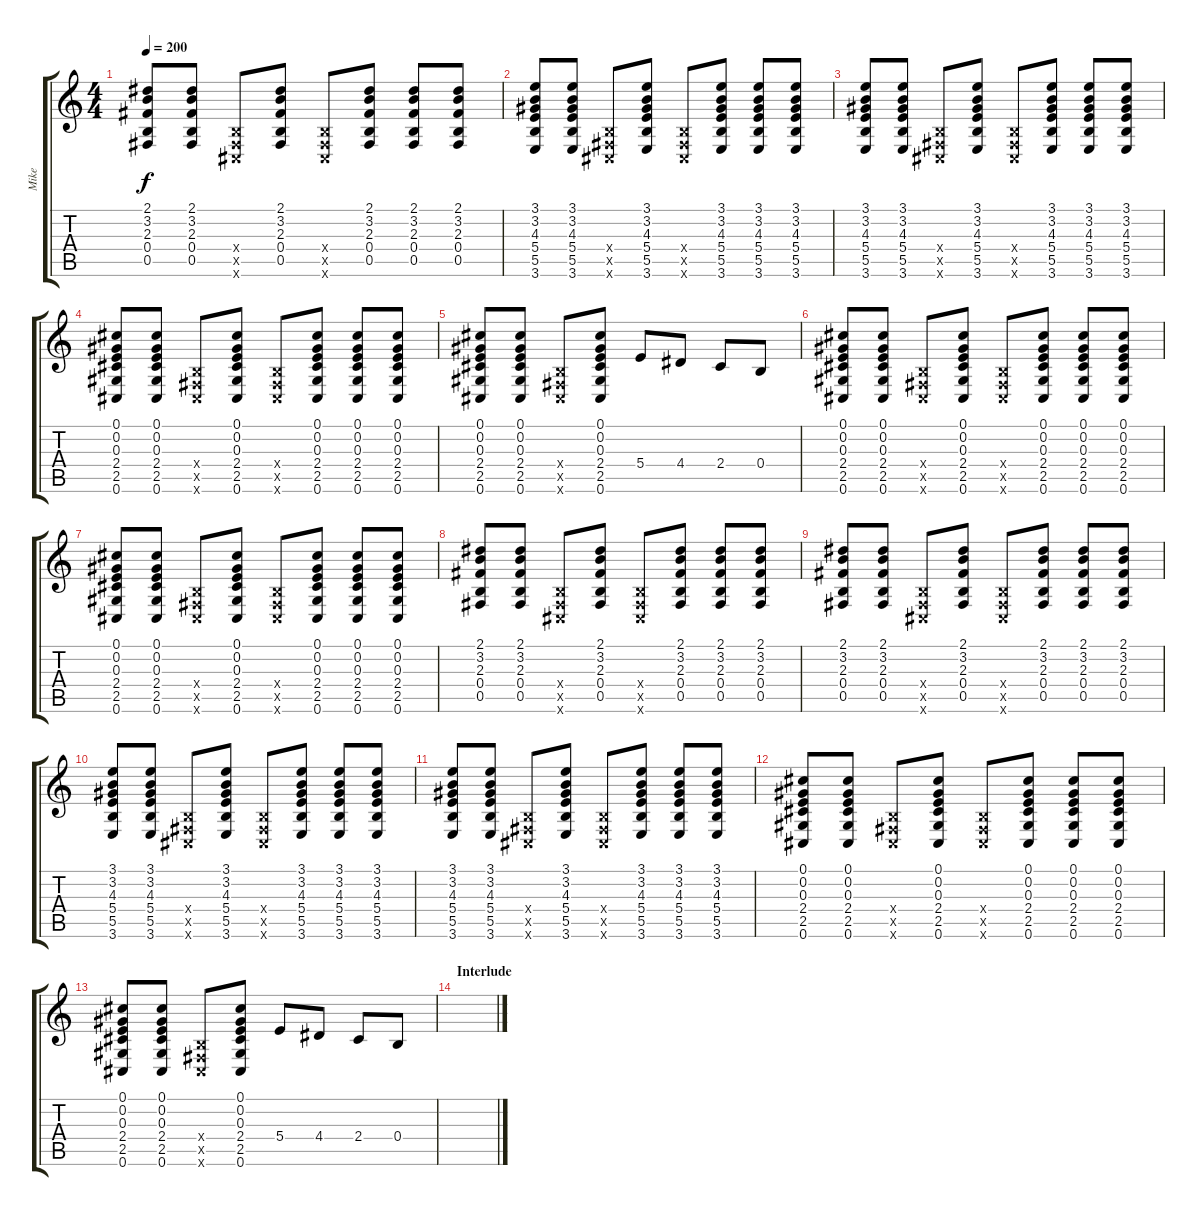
\track ("Mike" "Mike") {instrument acousticguitarsteel}
\staff {score tabs}
\tuning (Db4 Ab3 E3 B2 Gb2 Db2) {hide}
\ts (4 4)
\tempo 200
\clef g2
\ks c
(2.1 3.2 2.3 0.4 0.5).8{dy f} (2.1 3.2 2.3 0.4 0.5).8 (0.4{x} 0.5{x} 0.6{x}).8 (2.1 3.2 2.3 0.4 0.5).8 (0.4{x} 0.5{x} 0.6{x}).8 (2.1 3.2 2.3 0.4 0.5).8 (2.1 3.2 2.3 0.4 0.5).8 (2.1 3.2 2.3 0.4 0.5).8 |
(3.1 3.2 4.3 5.4 5.5 3.6).8 (3.1 3.2 4.3 5.4 5.5 3.6).8 (0.4{x} 0.5{x} 0.6{x}).8 (3.1 3.2 4.3 5.4 5.5 3.6).8 (0.4{x} 0.5{x} 0.6{x}).8 (3.1 3.2 4.3 5.4 5.5 3.6).8 (3.1 3.2 4.3 5.4 5.5 3.6).8 (3.1 3.2 4.3 5.4 5.5 3.6).8 |
(3.1 3.2 4.3 5.4 5.5 3.6).8 (3.1 3.2 4.3 5.4 5.5 3.6).8 (0.4{x} 0.5{x} 0.6{x}).8 (3.1 3.2 4.3 5.4 5.5 3.6).8 (0.4{x} 0.5{x} 0.6{x}).8 (3.1 3.2 4.3 5.4 5.5 3.6).8 (3.1 3.2 4.3 5.4 5.5 3.6).8 (3.1 3.2 4.3 5.4 5.5 3.6).8 |
(0.1 0.2 0.3 2.4 2.5 0.6).8 (0.1 0.2 0.3 2.4 2.5 0.6).8 (0.4{x} 0.5{x} 0.6{x}).8 (0.1 0.2 0.3 2.4 2.5 0.6).8 (0.4{x} 0.5{x} 0.6{x}).8 (0.1 0.2 0.3 2.4 2.5 0.6).8 (0.1 0.2 0.3 2.4 2.5 0.6).8 (0.1 0.2 0.3 2.4 2.5 0.6).8 |
(0.1 0.2 0.3 2.4 2.5 0.6).8 (0.1 0.2 0.3 2.4 2.5 0.6).8 (0.4{x} 0.5{x} 0.6{x}).8 (0.1 0.2 0.3 2.4 2.5 0.6).8 5.4.8 4.4.8 2.4.8 0.4.8 |
(0.1 0.2 0.3 2.4 2.5 0.6).8 (0.1 0.2 0.3 2.4 2.5 0.6).8 (0.4{x} 0.5{x} 0.6{x}).8 (0.1 0.2 0.3 2.4 2.5 0.6).8 (0.4{x} 0.5{x} 0.6{x}).8 (0.1 0.2 0.3 2.4 2.5 0.6).8 (0.1 0.2 0.3 2.4 2.5 0.6).8 (0.1 0.2 0.3 2.4 2.5 0.6).8 |
(0.1 0.2 0.3 2.4 2.5 0.6).8 (0.1 0.2 0.3 2.4 2.5 0.6).8 (0.4{x} 0.5{x} 0.6{x}).8 (0.1 0.2 0.3 2.4 2.5 0.6).8 (0.4{x} 0.5{x} 0.6{x}).8 (0.1 0.2 0.3 2.4 2.5 0.6).8 (0.1 0.2 0.3 2.4 2.5 0.6).8 (0.1 0.2 0.3 2.4 2.5 0.6).8 |
(2.1 3.2 2.3 0.4 0.5).8 (2.1 3.2 2.3 0.4 0.5).8 (0.4{x} 0.5{x} 0.6{x}).8 (2.1 3.2 2.3 0.4 0.5).8 (0.4{x} 0.5{x} 0.6{x}).8 (2.1 3.2 2.3 0.4 0.5).8 (2.1 3.2 2.3 0.4 0.5).8 (2.1 3.2 2.3 0.4 0.5).8 |
(2.1 3.2 2.3 0.4 0.5).8 (2.1 3.2 2.3 0.4 0.5).8 (0.4{x} 0.5{x} 0.6{x}).8 (2.1 3.2 2.3 0.4 0.5).8 (0.4{x} 0.5{x} 0.6{x}).8 (2.1 3.2 2.3 0.4 0.5).8 (2.1 3.2 2.3 0.4 0.5).8 (2.1 3.2 2.3 0.4 0.5).8 |
(3.1 3.2 4.3 5.4 5.5 3.6).8 (3.1 3.2 4.3 5.4 5.5 3.6).8 (0.4{x} 0.5{x} 0.6{x}).8 (3.1 3.2 4.3 5.4 5.5 3.6).8 (0.4{x} 0.5{x} 0.6{x}).8 (3.1 3.2 4.3 5.4 5.5 3.6).8 (3.1 3.2 4.3 5.4 5.5 3.6).8 (3.1 3.2 4.3 5.4 5.5 3.6).8 |
(3.1 3.2 4.3 5.4 5.5 3.6).8 (3.1 3.2 4.3 5.4 5.5 3.6).8 (0.4{x} 0.5{x} 0.6{x}).8 (3.1 3.2 4.3 5.4 5.5 3.6).8 (0.4{x} 0.5{x} 0.6{x}).8 (3.1 3.2 4.3 5.4 5.5 3.6).8 (3.1 3.2 4.3 5.4 5.5 3.6).8 (3.1 3.2 4.3 5.4 5.5 3.6).8 |
(0.1 0.2 0.3 2.4 2.5 0.6).8 (0.1 0.2 0.3 2.4 2.5 0.6).8 (0.4{x} 0.5{x} 0.6{x}).8 (0.1 0.2 0.3 2.4 2.5 0.6).8 (0.4{x} 0.5{x} 0.6{x}).8 (0.1 0.2 0.3 2.4 2.5 0.6).8 (0.1 0.2 0.3 2.4 2.5 0.6).8 (0.1 0.2 0.3 2.4 2.5 0.6).8 |
(0.1 0.2 0.3 2.4 2.5 0.6).8 (0.1 0.2 0.3 2.4 2.5 0.6).8 (0.4{x} 0.5{x} 0.6{x}).8 (0.1 0.2 0.3 2.4 2.5 0.6).8 5.4.8 4.4.8 2.4.8 0.4.8 |
\section ("" "Interlude")
